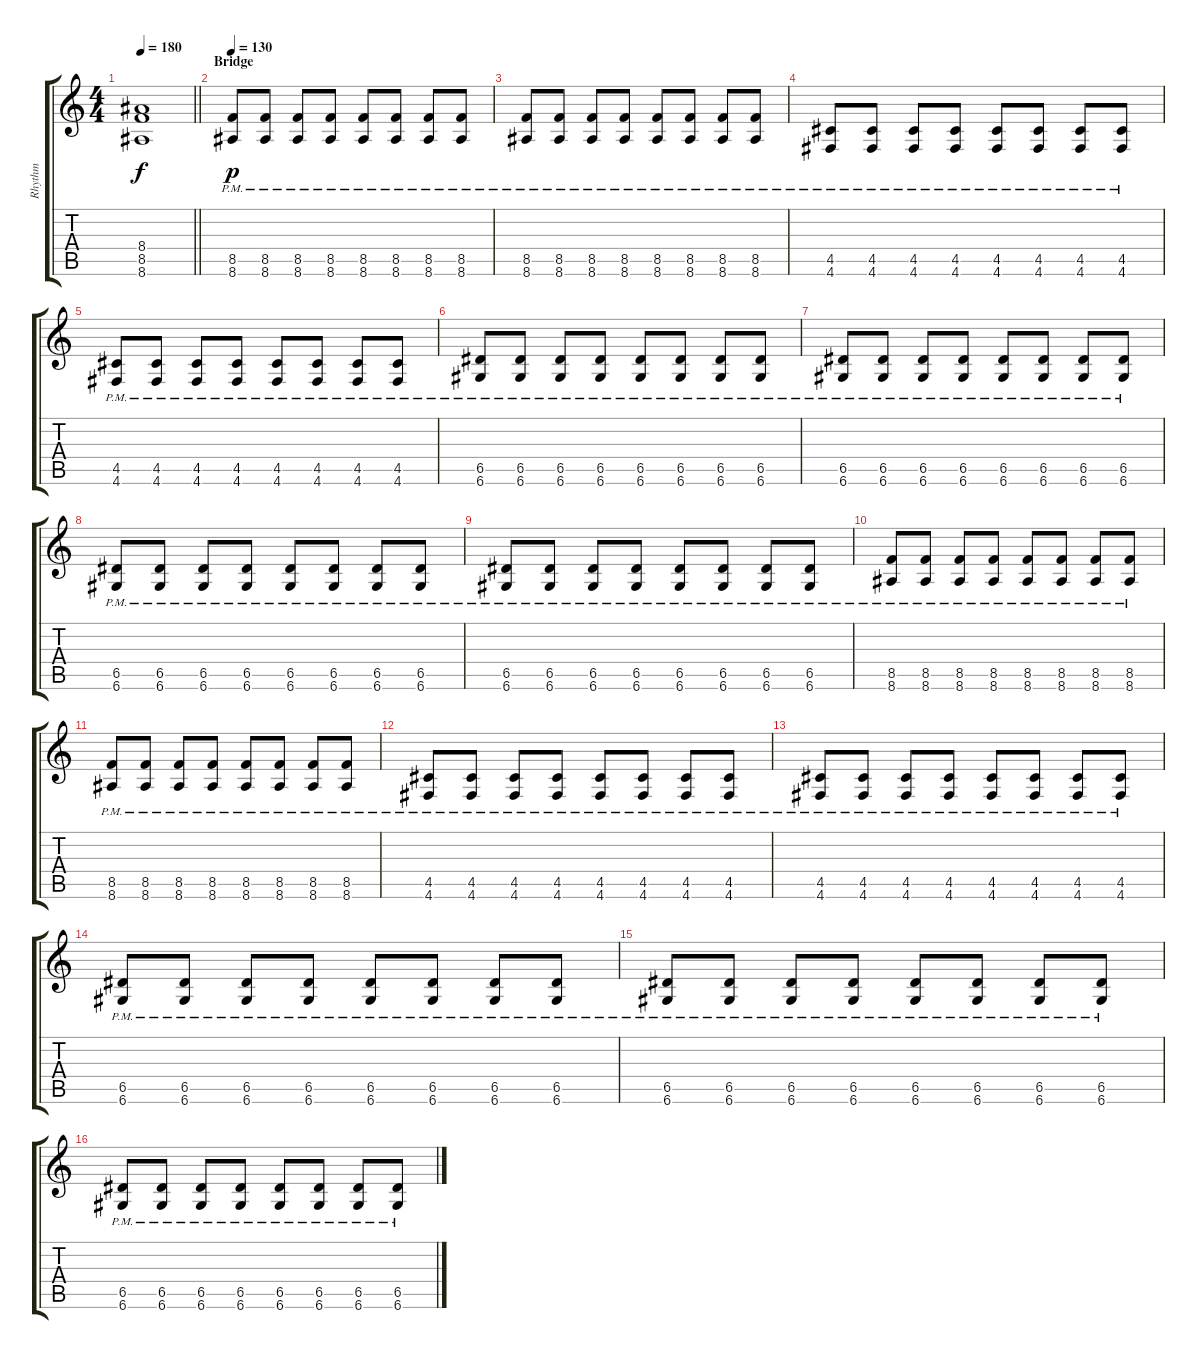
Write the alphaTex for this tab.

\track ("Rhythm" "Rhythm") {instrument overdrivenguitar}
\staff {score tabs}
\tuning (E4 B3 G3 D3 A2 D2) {hide}
\ts (4 4)
\tempo 180
\clef g2
\barLineRight lightlight
\ks c
(8.4{t} 8.5{t} 8.6{t}).1{dy f} |
\section ("" "Bridge")
\tempo 130
(8.5 8.6{pm}).8{dy p} (8.5 8.6{pm}).8 (8.5 8.6{pm}).8 (8.5 8.6{pm}).8 (8.5 8.6{pm}).8 (8.5 8.6{pm}).8 (8.5 8.6{pm}).8 (8.5 8.6{pm}).8 |
(8.5 8.6{pm}).8 (8.5 8.6{pm}).8 (8.5 8.6{pm}).8 (8.5 8.6{pm}).8 (8.5 8.6{pm}).8 (8.5 8.6{pm}).8 (8.5 8.6{pm}).8 (8.5 8.6{pm}).8 |
(4.5 4.6{pm}).8 (4.5 4.6{pm}).8 (4.5 4.6{pm}).8 (4.5 4.6{pm}).8 (4.5 4.6{pm}).8 (4.5 4.6{pm}).8 (4.5 4.6{pm}).8 (4.5 4.6{pm}).8 |
(4.5 4.6{pm}).8 (4.5 4.6{pm}).8 (4.5 4.6{pm}).8 (4.5 4.6{pm}).8 (4.5 4.6{pm}).8 (4.5 4.6{pm}).8 (4.5 4.6{pm}).8 (4.5 4.6{pm}).8 |
(6.5 6.6{pm}).8 (6.5 6.6{pm}).8 (6.5 6.6{pm}).8 (6.5 6.6{pm}).8 (6.5 6.6{pm}).8 (6.5 6.6{pm}).8 (6.5 6.6{pm}).8 (6.5 6.6{pm}).8 |
(6.5 6.6{pm}).8 (6.5 6.6{pm}).8 (6.5 6.6{pm}).8 (6.5 6.6{pm}).8 (6.5 6.6{pm}).8 (6.5 6.6{pm}).8 (6.5 6.6{pm}).8 (6.5 6.6{pm}).8 |
(6.5 6.6{pm}).8 (6.5 6.6{pm}).8 (6.5 6.6{pm}).8 (6.5 6.6{pm}).8 (6.5 6.6{pm}).8 (6.5 6.6{pm}).8 (6.5 6.6{pm}).8 (6.5 6.6{pm}).8 |
(6.5 6.6{pm}).8 (6.5 6.6{pm}).8 (6.5 6.6{pm}).8 (6.5 6.6{pm}).8 (6.5 6.6{pm}).8 (6.5 6.6{pm}).8 (6.5 6.6{pm}).8 (6.5 6.6{pm}).8 |
(8.5 8.6{pm}).8 (8.5 8.6{pm}).8 (8.5 8.6{pm}).8 (8.5 8.6{pm}).8 (8.5 8.6{pm}).8 (8.5 8.6{pm}).8 (8.5 8.6{pm}).8 (8.5 8.6{pm}).8 |
(8.5 8.6{pm}).8 (8.5 8.6{pm}).8 (8.5 8.6{pm}).8 (8.5 8.6{pm}).8 (8.5 8.6{pm}).8 (8.5 8.6{pm}).8 (8.5 8.6{pm}).8 (8.5 8.6{pm}).8 |
(4.5 4.6{pm}).8 (4.5 4.6{pm}).8 (4.5 4.6{pm}).8 (4.5 4.6{pm}).8 (4.5 4.6{pm}).8 (4.5 4.6{pm}).8 (4.5 4.6{pm}).8 (4.5 4.6{pm}).8 |
(4.5 4.6{pm}).8 (4.5 4.6{pm}).8 (4.5 4.6{pm}).8 (4.5 4.6{pm}).8 (4.5 4.6{pm}).8 (4.5 4.6{pm}).8 (4.5 4.6{pm}).8 (4.5 4.6{pm}).8 |
(6.5 6.6{pm}).8 (6.5 6.6{pm}).8 (6.5 6.6{pm}).8 (6.5 6.6{pm}).8 (6.5 6.6{pm}).8 (6.5 6.6{pm}).8 (6.5 6.6{pm}).8 (6.5 6.6{pm}).8 |
(6.5 6.6{pm}).8 (6.5 6.6{pm}).8 (6.5 6.6{pm}).8 (6.5 6.6{pm}).8 (6.5 6.6{pm}).8 (6.5 6.6{pm}).8 (6.5 6.6{pm}).8 (6.5 6.6{pm}).8 |
(6.5 6.6{pm}).8 (6.5 6.6{pm}).8 (6.5 6.6{pm}).8 (6.5 6.6{pm}).8 (6.5 6.6{pm}).8 (6.5 6.6{pm}).8 (6.5 6.6{pm}).8 (6.5 6.6{pm}).8
